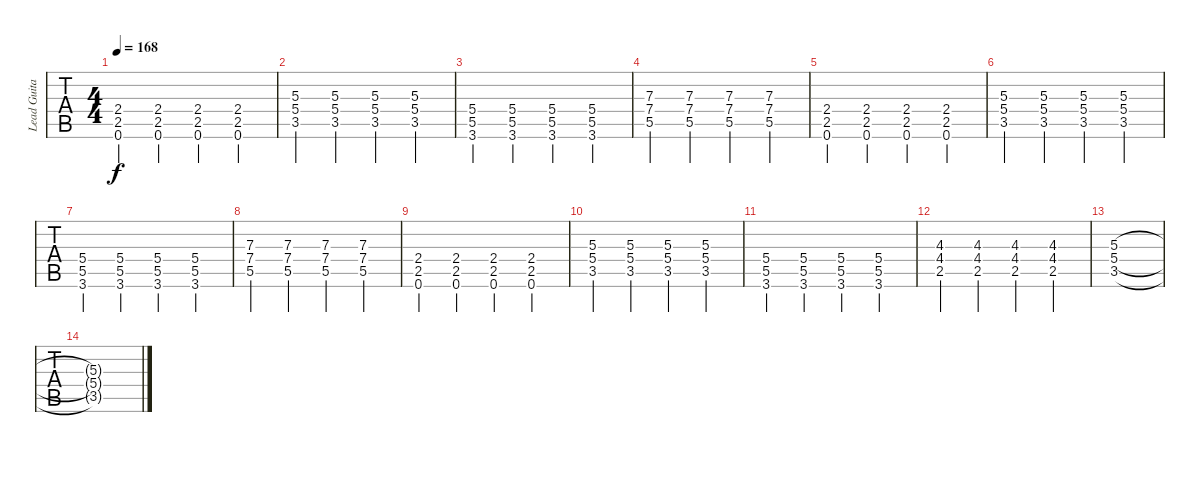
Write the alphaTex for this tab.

\track ("Lead Guitar" "Lead Guita") {instrument overdrivenguitar}
\staff {tabs}
\tuning (E4 B3 G3 D3 A2 E2) {hide}
\ts (4 4)
\tempo 168
\clef g2
\ks c
(2.4 2.5 0.6).4{dy f} (2.4 2.5 0.6).4 (2.4 2.5 0.6).4 (2.4 2.5 0.6).4 |
(5.3 5.4 3.5).4 (5.3 5.4 3.5).4 (5.3 5.4 3.5).4 (5.3 5.4 3.5).4 |
(5.4 5.5 3.6).4 (5.4 5.5 3.6).4 (5.4 5.5 3.6).4 (5.4 5.5 3.6).4 |
(7.3 7.4 5.5).4 (7.3 7.4 5.5).4 (7.3 7.4 5.5).4 (7.3 7.4 5.5).4 |
(2.4 2.5 0.6).4 (2.4 2.5 0.6).4 (2.4 2.5 0.6).4 (2.4 2.5 0.6).4 |
(5.3 5.4 3.5).4 (5.3 5.4 3.5).4 (5.3 5.4 3.5).4 (5.3 5.4 3.5).4 |
(5.4 5.5 3.6).4 (5.4 5.5 3.6).4 (5.4 5.5 3.6).4 (5.4 5.5 3.6).4 |
(7.3 7.4 5.5).4 (7.3 7.4 5.5).4 (7.3 7.4 5.5).4 (7.3 7.4 5.5).4 |
(2.4 2.5 0.6).4 (2.4 2.5 0.6).4 (2.4 2.5 0.6).4 (2.4 2.5 0.6).4 |
(5.3 5.4 3.5).4 (5.3 5.4 3.5).4 (5.3 5.4 3.5).4 (5.3 5.4 3.5).4 |
(5.4 5.5 3.6).4 (5.4 5.5 3.6).4 (5.4 5.5 3.6).4 (5.4 5.5 3.6).4 |
(4.3 4.4 2.5).4 (4.3 4.4 2.5).4 (4.3 4.4 2.5).4 (4.3 4.4 2.5).4 |
(5.3 5.4 3.5).1 |
(5.3{t} 5.4{t} 3.5{t}).1
